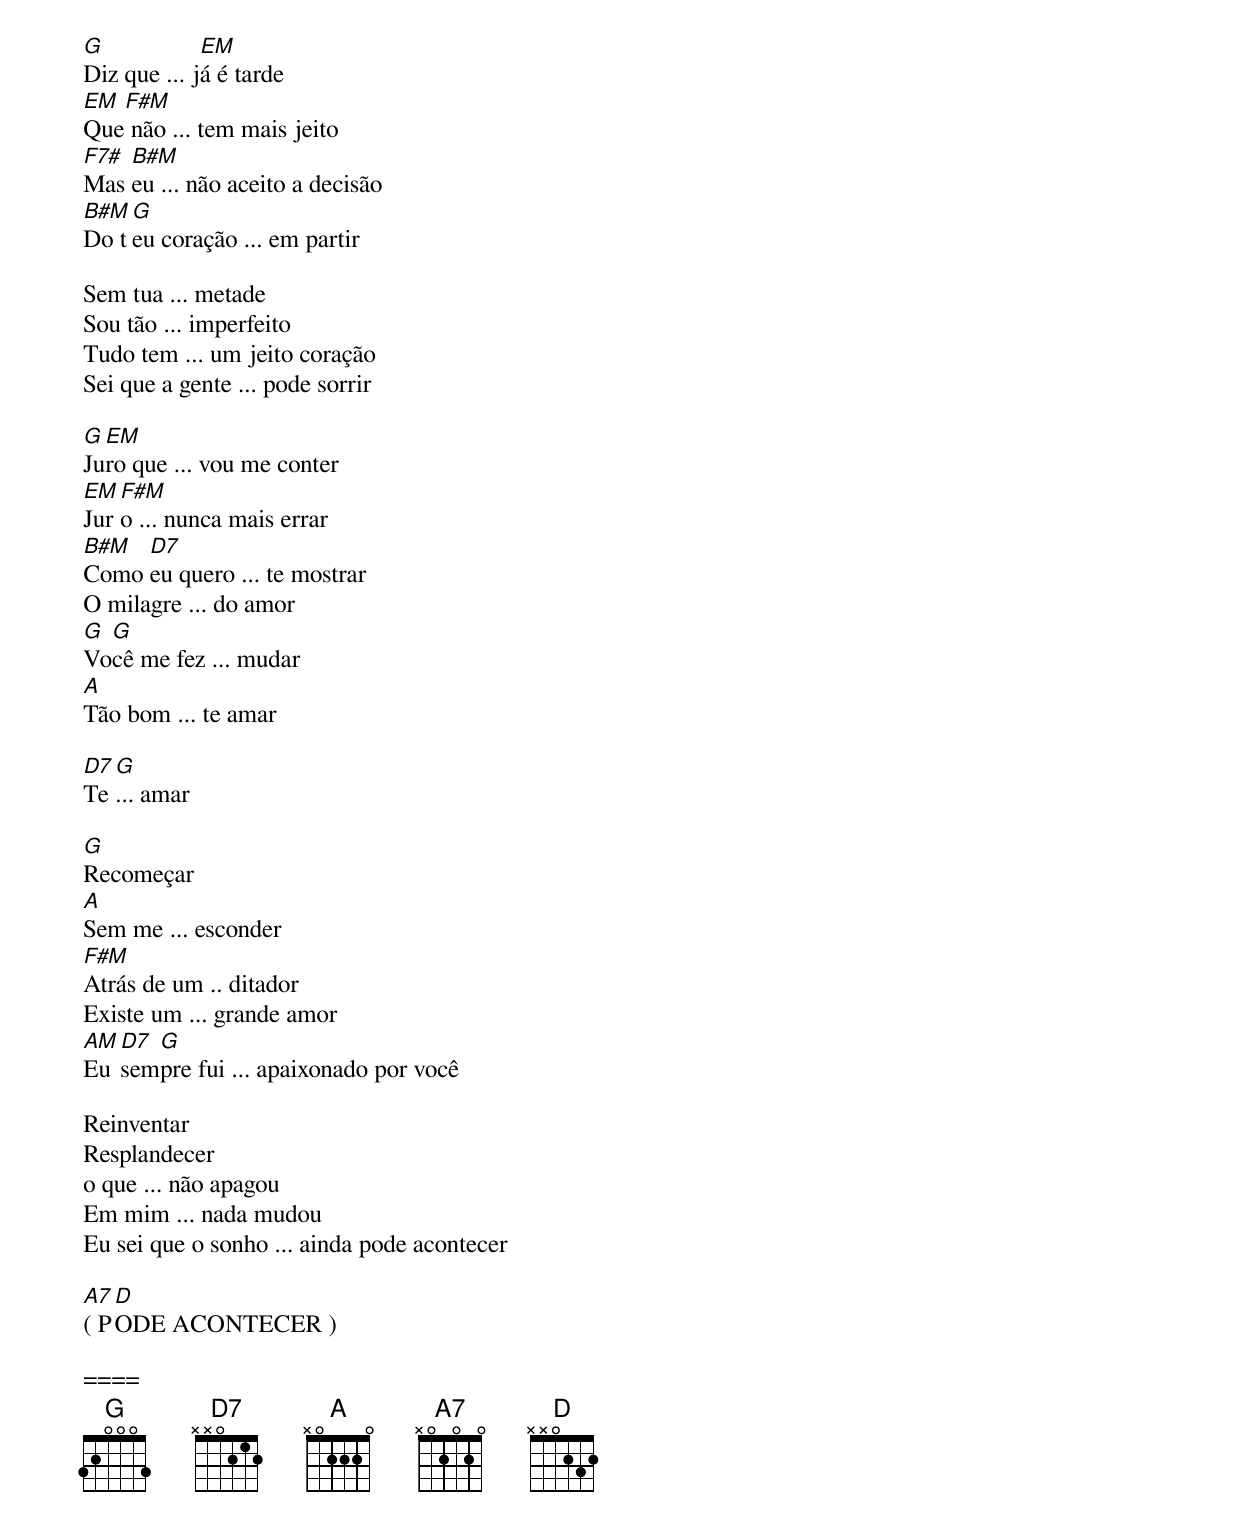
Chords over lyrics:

G            EM
Diz que ... já é tarde
EM F#M
Que não ... tem mais jeito
F7# B#M
Mas eu ... não aceito a decisão
B#M G
Do teu coração ... em partir

Sem tua ... metade
Sou tão ... imperfeito
Tudo tem ... um jeito coração
Sei que a gente ... pode sorrir

G EM
Juro que ... vou me conter
EM F#M
Juro ... nunca mais errar
B#M  D7
Como eu quero ... te mostrar
O milagre ... do amor
G G
Você me fez ... mudar
A
Tão bom ... te amar

D7 G
Te ... amar

G
Recomeçar
A
Sem me ... esconder
F#M
Atrás de um .. ditador
Existe um ... grande amor
AM D7 G
Eu sempre fui ... apaixonado por você

Reinventar
Resplandecer
o que ... não apagou
Em mim ... nada mudou
Eu sei que o sonho ... ainda pode acontecer

A7 D
( PODE ACONTECER )

====
